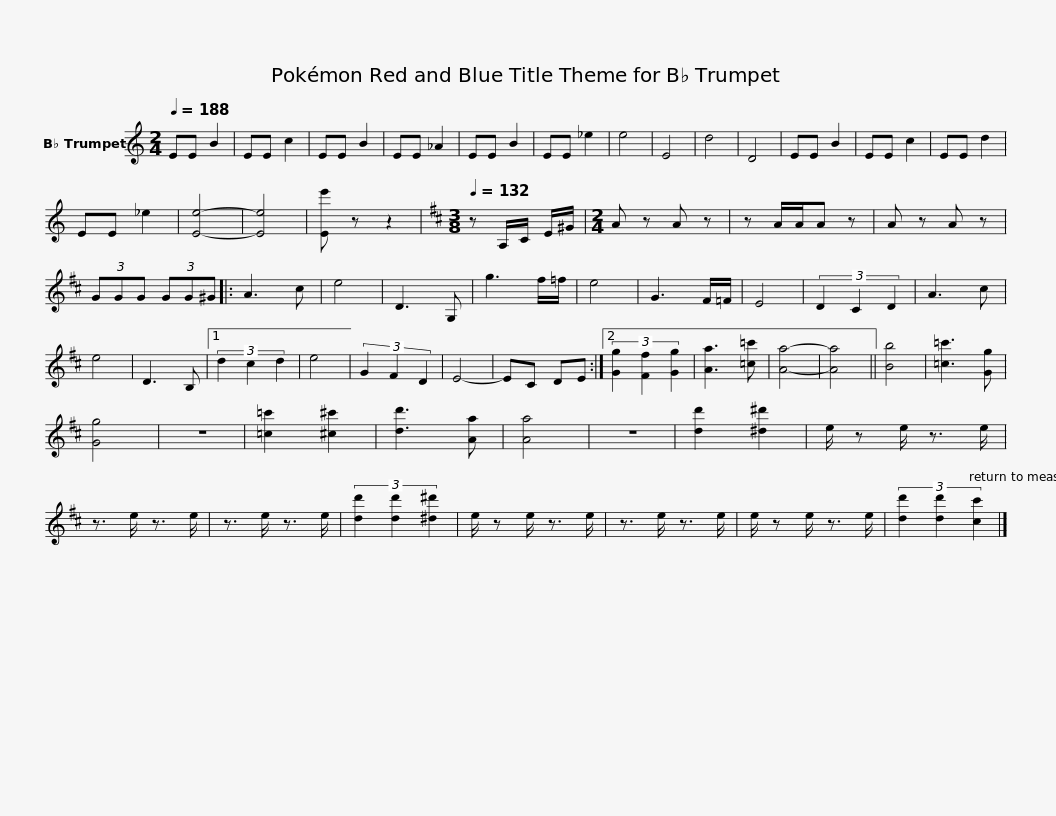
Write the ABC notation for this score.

X:1
L:1/8
Q:1/4=188
M:2/4
I:linebreak $
K:none
V:1 treble transpose=-2
V:1
[K:C] EE B2 | EE c2 | EE B2 | EE _A2 | EE B2 | %5
 EE _e2 | e4 | E4 | d4 | D4 | %10
 EE B2 | EE c2 | EE d2 | EE _e2 | [Ee]4- |$ %15
 [Ee]4 | [Ee'] z z2 |[K:D][M:3/8][Q:1/4=132] z A,/C/ E/^G/ |[M:2/4] A z A z | z A/A/A z | %20
 A z A z | (3GGG (3GG^G |: A3 c | e4 | D3 G, |$ %25
 g3 f/=f/ | e4 | G3 F/=F/ | E4 | (3D2 C2 D2 | %30
 A3 c | e4 | D3 B, |1 (3d2 c2 d2 | e4 | %35
 (3G2 F2 D2 | E4- | EC DE :|2 (3[Gg]2 [Ff]2 [Gg]2 |$ [Aa]3 [=c=c'] | %40
 [Aa]4- | [Aa]4 || [Bb]4 | [=c=c']3 [Gg] | [Gg]4 | %45
 z4 | [=c=c']2 [^c^c']2 | [dd']3 [Aa] | [Aa]4 | z4 | %50
 [dd']2 [^d^d']2 | e/ z e/ z3/2 e/ | z3/2 e/ z3/2 e/ |$ z3/2 e/ z3/2 e/ | (3[dd']2 [dd']2 [^d^d']2 | %55
 e/ z e/ z3/2 e/ | z3/2 e/ z3/2 e/ | e/ z e/ z3/2 e/ | (3[dd']2 [dd']2 [cc']2 |] %59
